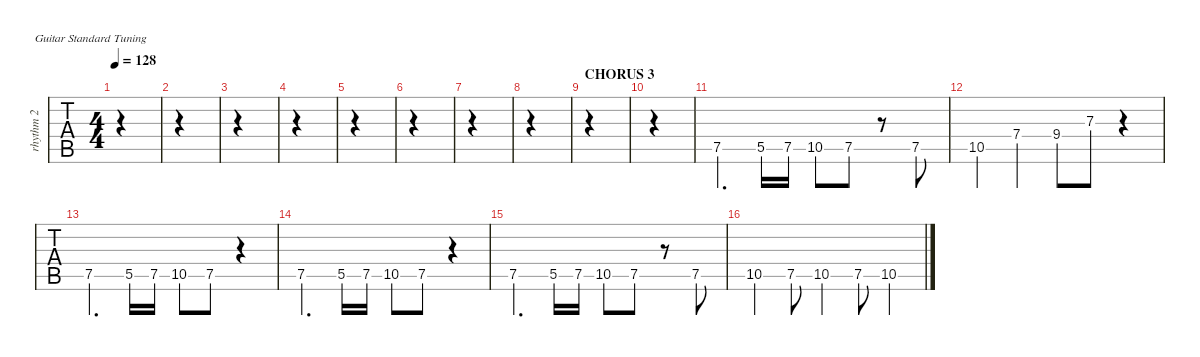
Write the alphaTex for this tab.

\defaultSystemsLayout 4
\hideDynamics
\bracketExtendMode nobrackets
\track ("Lead" "rhythm 2") {instrument distortionguitar}
\staff {tabs}
\tuning (E4 B3 G3 D3 A2 E2)
\ts (4 4)
\tempo 128
\clef g2
\ks c
|
|
|
|
|
|
|
|
\section ("" "CHORUS 3")
|
|
7.5.4{d} 5.5.16 7.5.16 10.5.8 7.5.8 r.8 7.5.8 |
10.5.4 7.4.4 9.4.8 7.3.8 r.4 |
7.5.4{d} 5.5.16 7.5.16 10.5.8 7.5.8 r.4 |
7.5.4{d} 5.5.16 7.5.16 10.5.8 7.5.8 r.4 |
7.5.4{d} 5.5.16 7.5.16 10.5.8 7.5.8 r.8 7.5.8 |
10.5.4 7.5.8 10.5.4 7.5.8 10.5.4
